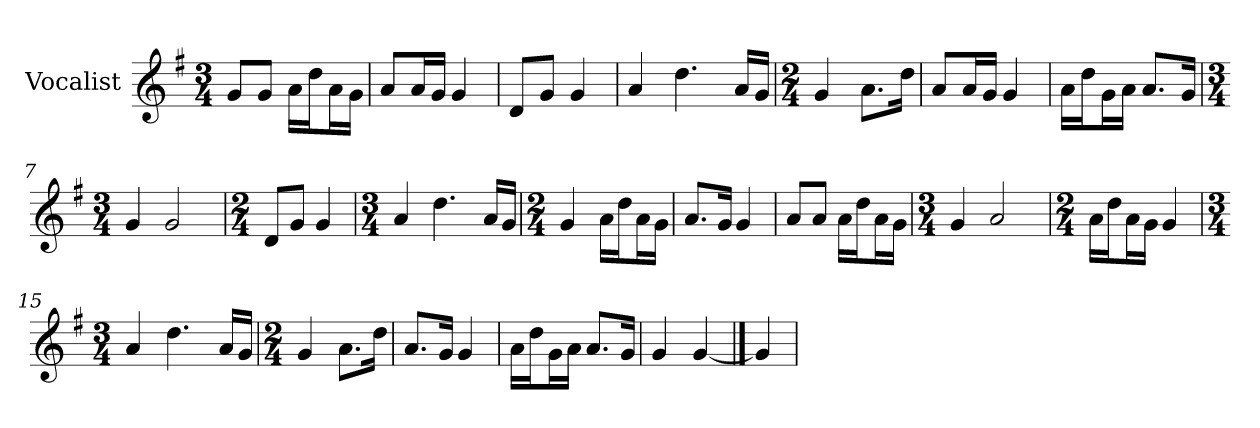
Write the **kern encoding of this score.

**kern
*part1
*staff1
*I"Vocalist
*k[f#]
*G:
*M3/4
=
8gL
8gJ
16aLL
16ddJ
16aL
16gJJ
=1
8aL
16aL
16gJJ
4g
=2
8dL
8gJ
4g
=3
4a
4.dd
16aLL
16gJJ
=4
*M2/4
4g
8.aL
16ddJk
=5
8aL
16aL
16gJJ
4g
=6
16aLL
16ddJ
16gL
16aJJ
8.aL
16gJk
=7
*M3/4
4g
2g
=8
*M2/4
8dL
8gJ
4g
=9
*M3/4
4a
4.dd
16aLL
16gJJ
=10
*M2/4
4g
16aLL
16ddJ
16aL
16gJJ
=11
8.aL
16gJk
4g
=12
8aL
8aJ
16aLL
16ddJ
16aL
16gJJ
=13
*M3/4
4g
2a
=14
*M2/4
16aLL
16ddJ
16aL
16gJJ
4g
=15
*M3/4
4a
4.dd
16aLL
16gJJ
=16
*M2/4
4g
8.aL
16ddJk
=17
8.aL
16gJk
4g
=18
16aLL
16ddJ
16gL
16aJJ
8.aL
16gJk
=19
4g
[4g
==20
4g]
=
*-
